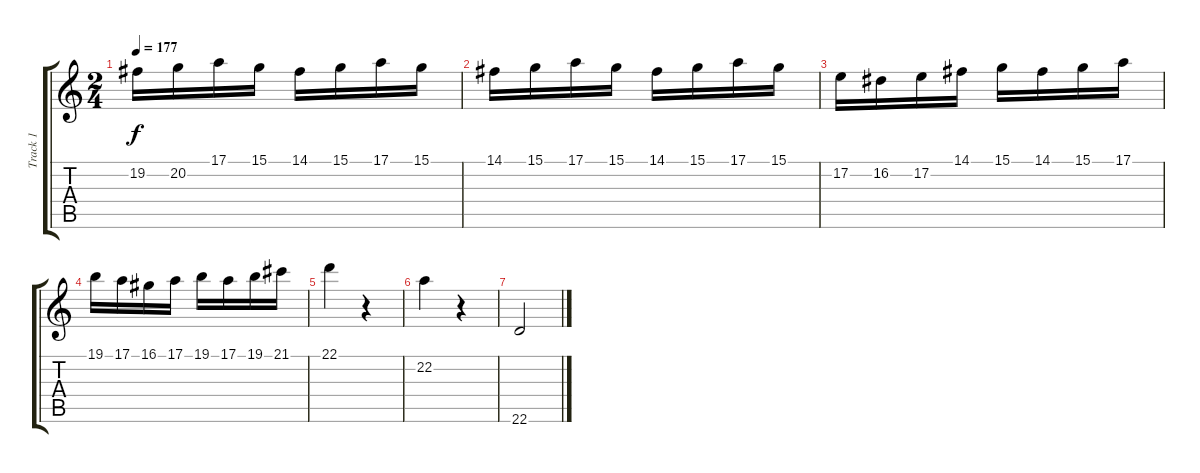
\track ("Track 1" "Track 1") {instrument stringensemble1}
\staff {score tabs}
\tuning (E4 B3 G3 D3 A2 E2) {hide}
\ts (2 4)
\tempo 177
\clef g2
\ks c
19.2.16{dy f} 20.2.16 17.1.16 15.1.16 14.1.16 15.1.16 17.1.16 15.1.16 |
14.1.16 15.1.16 17.1.16 15.1.16 14.1.16 15.1.16 17.1.16 15.1.16 |
17.2.16 16.2.16 17.2.16 14.1.16 15.1.16 14.1.16 15.1.16 17.1.16 |
19.1.16 17.1.16 16.1.16 17.1.16 19.1.16 17.1.16 19.1.16 21.1.16 |
22.1.4 r.4 |
22.2.4 r.4 |
22.6.2
